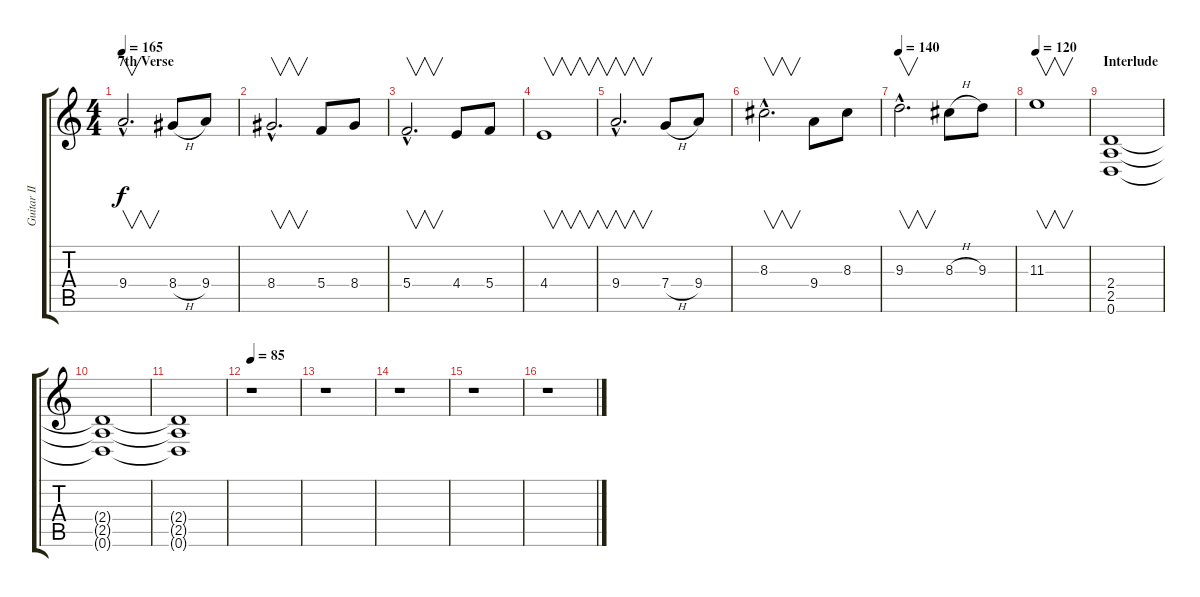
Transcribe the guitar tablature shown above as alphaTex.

\track ("Guitar II" "Guitar II") {instrument distortionguitar}
\staff {score tabs}
\tuning (D4 A3 F3 C3 G2 D2) {hide}
\ts (4 4)
\section ("" "7th Verse")
\tempo 165
\clef g2
\ks c
9.4{hac}.2{v d dy f} 8.4{h}.8 9.4.8 |
8.4{hac}.2{v d} 5.4.8 8.4.8 |
5.4{hac}.2{v d} 4.4.8 5.4.8 |
4.4.1{v} |
9.4{hac}.2{v d} 7.4{h}.8 9.4.8 |
8.3{hac}.2{v d} 9.4.8 8.3.8 |
\tempo 140
9.3{hac}.2{v d} 8.3{h}.8 9.3.8 |
\tempo 120
11.3.1{v} |
\section ("" "Interlude")
(2.4 2.5 0.6).1 |
(2.4{t} 2.5{t} 0.6{t}).1{volume 0} |
(2.4{t} 2.5{t} 0.6{t}).1 |
\tempo 85
r.1 |
r.1 |
r.1 |
r.1 |
r.1
